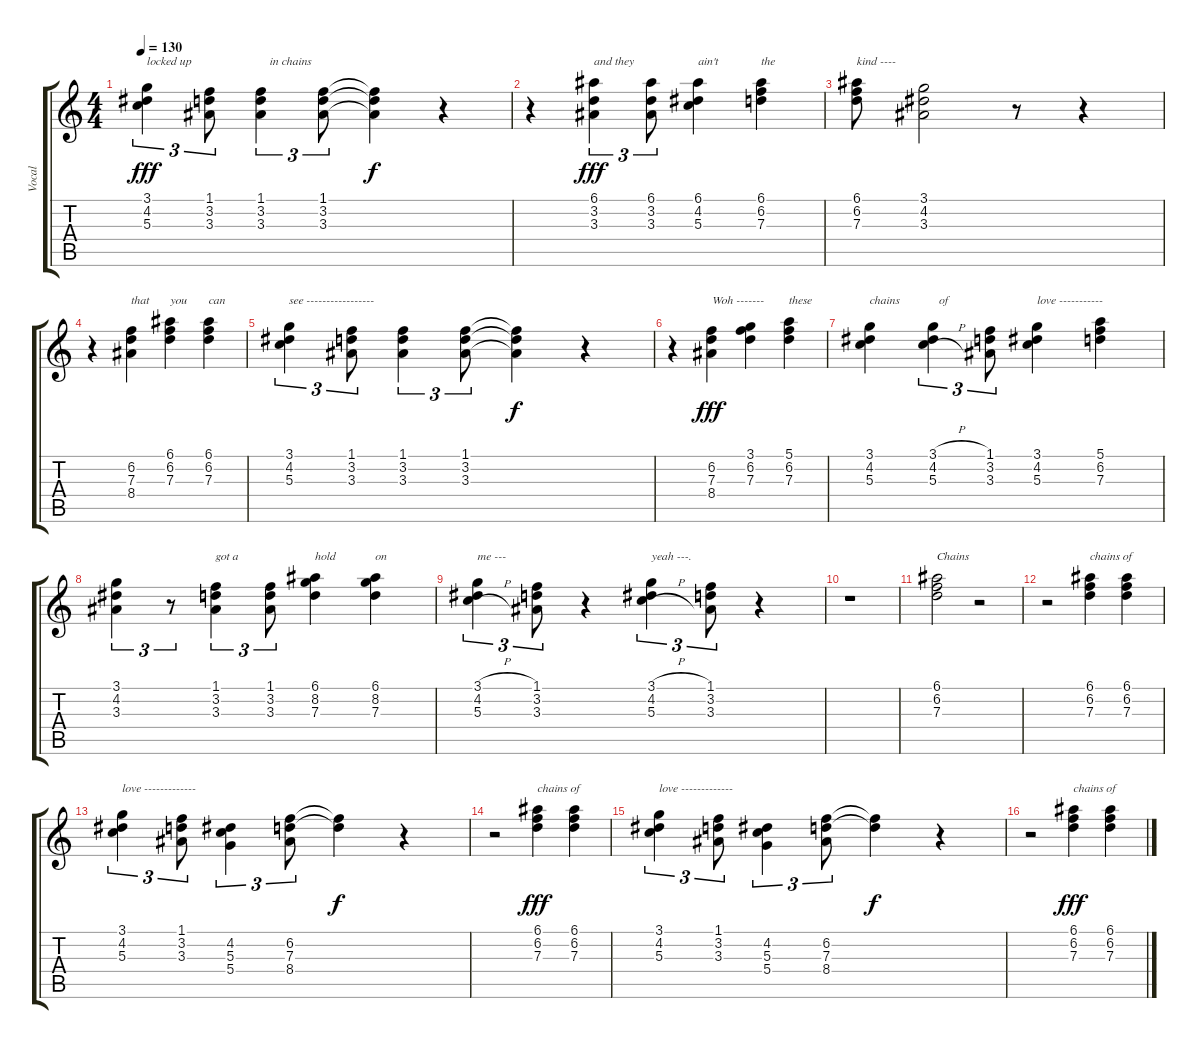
\track ("Vocal" "Vocal") {instrument acousticguitarnylon}
\staff {score tabs}
\tuning (E4 B3 G3 D3 A2 E2) {hide}
\ts (4 4)
\tempo 130
\clef g2
\ks c
(3.1 4.2 5.3).4{tu (3 2) txt "locked up" dy fff} (1.1 3.2 3.3).8{tu (3 2)} (1.1 3.2 3.3).4{tu (3 2) txt "   in chains"} (1.1 3.2 3.3).8{tu (3 2)} (1.1{t} 3.2{t} 3.3{t}).4{dy f} r.4 |
r.4 (6.1 3.2 3.3).4{tu (3 2) txt "and they" dy fff} (6.1 3.2 3.3).8{tu (3 2)} (6.1 4.2 5.3).4{txt "ain't"} (6.1 6.2 7.3).4{txt "the"} |
(6.1 6.2 7.3).8{txt "kind ----"} (3.1 4.2 3.3).2 r.8 r.4 |
r.4 (6.2 7.3 8.4).4{txt "that"} (6.1 6.2 7.3).4{txt "you"} (6.1 6.2 7.3).4{txt "can"} |
(3.1 4.2 5.3).4{tu (3 2) txt "see -----------------"} (1.1 3.2 3.3).8{tu (3 2)} (1.1 3.2 3.3).4{tu (3 2)} (1.1 3.2 3.3).8{tu (3 2)} (1.1{t} 3.2{t} 3.3{t}).4{dy f} r.4 |
r.4 (6.2 7.3 8.4).4{txt "Woh -------" dy fff} (3.1 6.2 7.3).4 (5.1 6.2 7.3).4{txt "these"} |
(3.1 4.2 5.3).4{txt "chains"} (3.1{h} 4.2{h} 5.3{h}).4{tu (3 2) txt "  of"} (1.1 3.2 3.3).8{tu (3 2)} (3.1 4.2 5.3).4{txt "love -----------"} (5.1 6.2 7.3).4 |
(3.1 4.2 3.3).4{tu (3 2)} r.8{tu (3 2)} (1.1 3.2 3.3).4{tu (3 2) txt "got a"} (1.1 3.2 3.3).8{tu (3 2)} (6.1 8.2 7.3).4{txt "hold"} (6.1 8.2 7.3).4{txt "on"} |
(3.1{h} 4.2{h} 5.3{h}).4{tu (3 2) txt "me ---"} (1.1 3.2 3.3).8{tu (3 2)} r.4 (3.1{h} 4.2{h} 5.3{h}).4{tu (3 2) txt "yeah ---."} (1.1 3.2 3.3).8{tu (3 2)} r.4 |
r.1 |
(6.1 6.2 7.3).2{txt "Chains"} r.2 |
r.2 (6.1 6.2 7.3).4{txt "chains of"} (6.1 6.2 7.3).4 |
(3.1 4.2 5.3).4{tu (3 2) txt "love -------------"} (1.1 3.2 3.3).8{tu (3 2)} (4.2 5.3 5.4).4{tu (3 2) txt " "} (6.2 7.3 8.4).8{tu (3 2)} (6.2{t} 7.3{t}).4{dy f} r.4 |
r.2 (6.1 6.2 7.3).4{txt "chains of" dy fff} (6.1 6.2 7.3).4 |
(3.1 4.2 5.3).4{tu (3 2) txt "love -------------"} (1.1 3.2 3.3).8{tu (3 2)} (4.2 5.3 5.4).4{tu (3 2) txt " "} (6.2 7.3 8.4).8{tu (3 2)} (6.2{t} 7.3{t}).4{dy f} r.4 |
r.2 (6.1 6.2 7.3).4{txt "chains of" dy fff} (6.1 6.2 7.3).4
